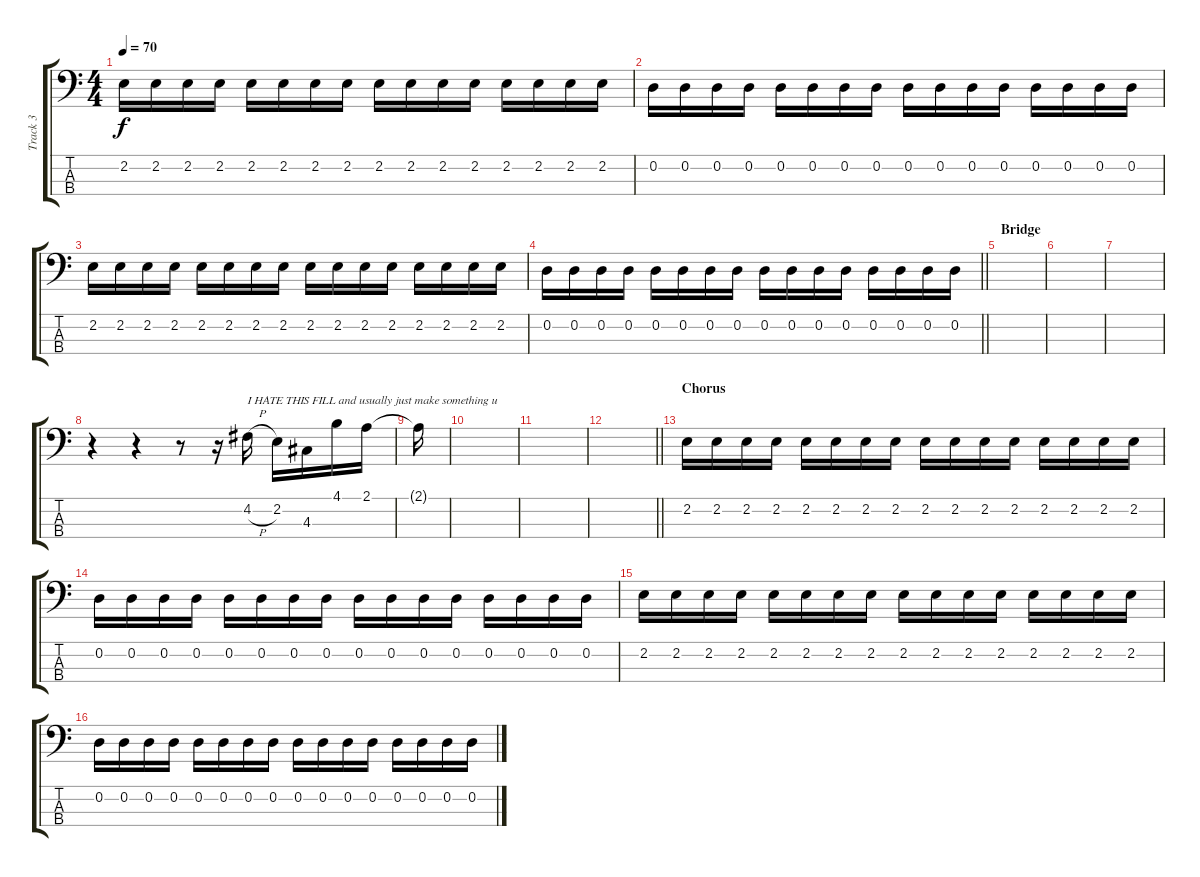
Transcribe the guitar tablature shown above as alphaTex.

\track ("Track 3" "Track 3") {instrument electricbassfinger}
\staff {score tabs}
\tuning (G2 D2 A1 D1) {hide}
\ts (4 4)
\tempo 70
\clef f4
\ks c
2.2.16{dy f} 2.2.16 2.2.16 2.2.16 2.2.16 2.2.16 2.2.16 2.2.16 2.2.16 2.2.16 2.2.16 2.2.16 2.2.16 2.2.16 2.2.16 2.2.16 |
0.2.16 0.2.16 0.2.16 0.2.16 0.2.16 0.2.16 0.2.16 0.2.16 0.2.16 0.2.16 0.2.16 0.2.16 0.2.16 0.2.16 0.2.16 0.2.16 |
2.2.16 2.2.16 2.2.16 2.2.16 2.2.16 2.2.16 2.2.16 2.2.16 2.2.16 2.2.16 2.2.16 2.2.16 2.2.16 2.2.16 2.2.16 2.2.16 |
\barLineRight lightlight
0.2.16 0.2.16 0.2.16 0.2.16 0.2.16 0.2.16 0.2.16 0.2.16 0.2.16 0.2.16 0.2.16 0.2.16 0.2.16 0.2.16 0.2.16 0.2.16 |
\section ("" "Bridge")
|
|
|
r.4 r.4 r.8 r.16 4.2{h}.16{txt "I HATE THIS FILL and usually just make something u"} 2.2.16 4.3.16 4.1.16 2.1.16 |
2.1{t}.16 |
|
|
\barLineRight lightlight
|
\section ("" "Chorus")
2.2.16 2.2.16 2.2.16 2.2.16 2.2.16 2.2.16 2.2.16 2.2.16 2.2.16 2.2.16 2.2.16 2.2.16 2.2.16 2.2.16 2.2.16 2.2.16 |
0.2.16 0.2.16 0.2.16 0.2.16 0.2.16 0.2.16 0.2.16 0.2.16 0.2.16 0.2.16 0.2.16 0.2.16 0.2.16 0.2.16 0.2.16 0.2.16 |
2.2.16 2.2.16 2.2.16 2.2.16 2.2.16 2.2.16 2.2.16 2.2.16 2.2.16 2.2.16 2.2.16 2.2.16 2.2.16 2.2.16 2.2.16 2.2.16 |
0.2.16 0.2.16 0.2.16 0.2.16 0.2.16 0.2.16 0.2.16 0.2.16 0.2.16 0.2.16 0.2.16 0.2.16 0.2.16 0.2.16 0.2.16 0.2.16
